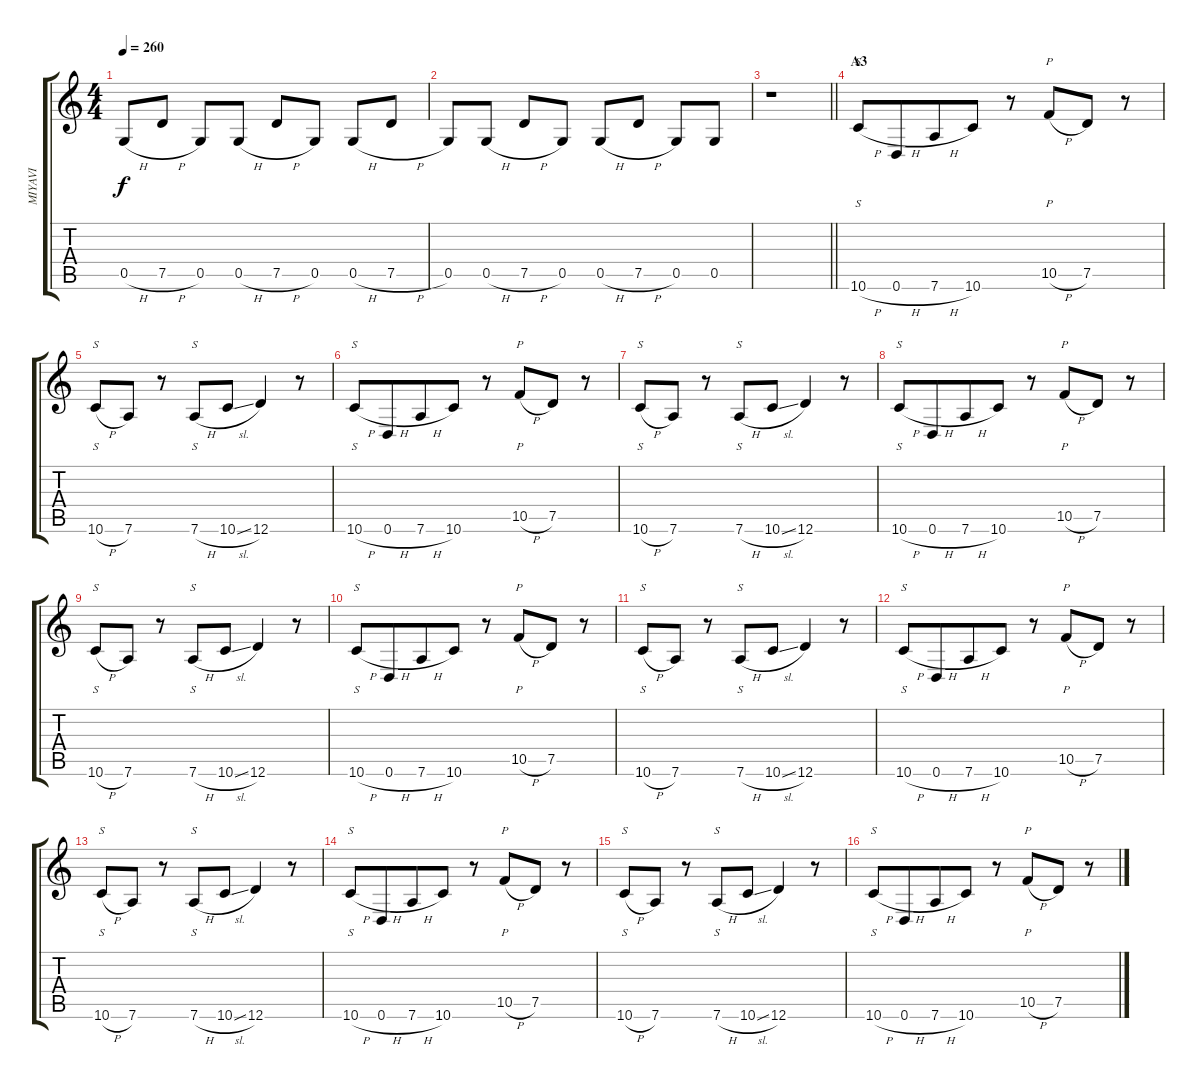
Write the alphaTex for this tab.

\track ("MIYAVI" "MIYAVI") {instrument electricguitarclean}
\staff {score tabs}
\tuning (D4 A3 F3 C3 G2 D2) {hide}
\ts (4 4)
\tempo 260
\clef g2
\ks c
0.5{h}.8{dy f} 7.5{h}.8 0.5.8 0.5{h}.8 7.5{h}.8 0.5.8 0.5{h}.8 7.5{h}.8 |
0.5.8 0.5{h}.8 7.5{h}.8 0.5.8 0.5{h}.8 7.5{h}.8 0.5.8 0.5.8 |
\barLineRight lightlight
r.1 |
\section ("" "A3")
10.6{h}.8{s} 0.6{h}.8{beam merge} 7.6{h}.8 10.6.8 r.8 10.5{h}.8{p beam merge} 7.5.8 r.8 |
10.6{h}.8{s} 7.6.8 r.8 7.6{h}.8{s beam merge} 10.6{sl}.8 12.6.4 r.8 |
10.6{h}.8{s} 0.6{h}.8{beam merge} 7.6{h}.8 10.6.8 r.8 10.5{h}.8{p beam merge} 7.5.8 r.8 |
10.6{h}.8{s} 7.6.8 r.8 7.6{h}.8{s beam merge} 10.6{sl}.8 12.6.4 r.8 |
10.6{h}.8{s} 0.6{h}.8{beam merge} 7.6{h}.8 10.6.8 r.8 10.5{h}.8{p beam merge} 7.5.8 r.8 |
10.6{h}.8{s} 7.6.8 r.8 7.6{h}.8{s beam merge} 10.6{sl}.8 12.6.4 r.8 |
10.6{h}.8{s} 0.6{h}.8{beam merge} 7.6{h}.8 10.6.8 r.8 10.5{h}.8{p beam merge} 7.5.8 r.8 |
10.6{h}.8{s} 7.6.8 r.8 7.6{h}.8{s beam merge} 10.6{sl}.8 12.6.4 r.8 |
10.6{h}.8{s} 0.6{h}.8{beam merge} 7.6{h}.8 10.6.8 r.8 10.5{h}.8{p beam merge} 7.5.8 r.8 |
10.6{h}.8{s} 7.6.8 r.8 7.6{h}.8{s beam merge} 10.6{sl}.8 12.6.4 r.8 |
10.6{h}.8{s} 0.6{h}.8{beam merge} 7.6{h}.8 10.6.8 r.8 10.5{h}.8{p beam merge} 7.5.8 r.8 |
10.6{h}.8{s} 7.6.8 r.8 7.6{h}.8{s beam merge} 10.6{sl}.8 12.6.4 r.8 |
10.6{h}.8{s} 0.6{h}.8{beam merge} 7.6{h}.8 10.6.8 r.8 10.5{h}.8{p beam merge} 7.5.8 r.8
